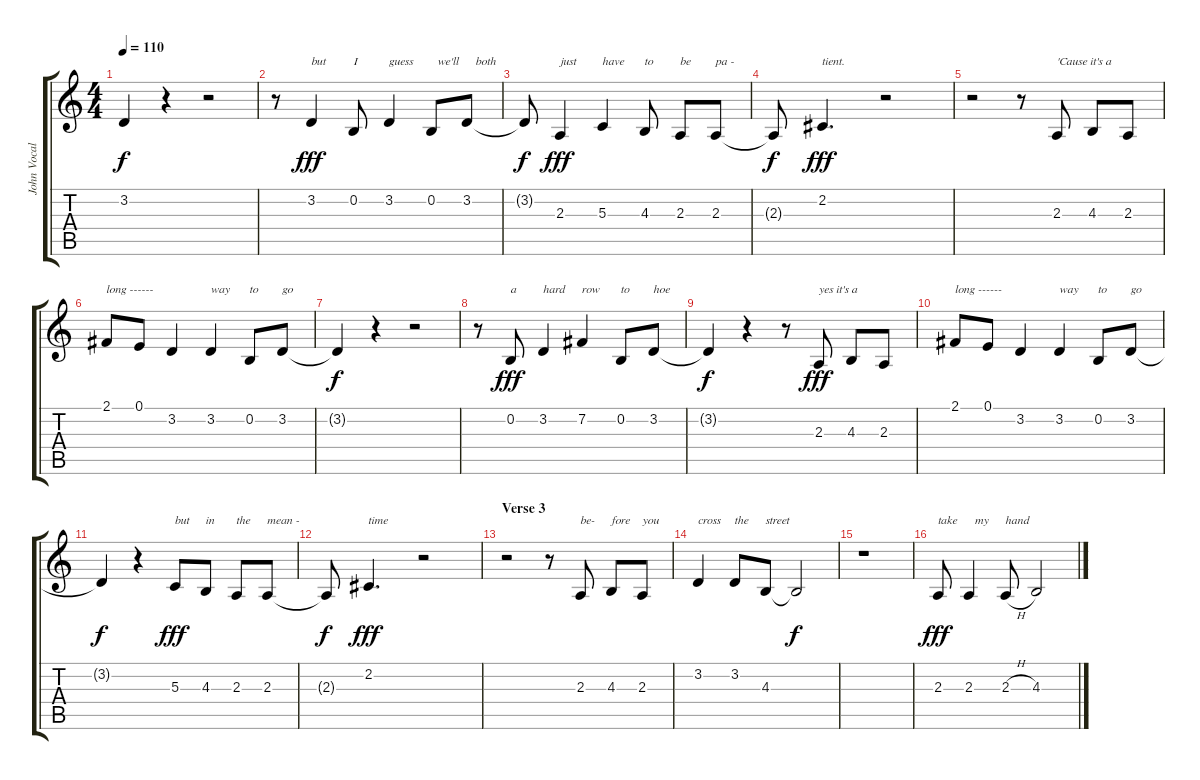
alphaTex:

\track ("John Vocals" "John Vocal") {instrument clarinet}
\staff {score tabs}
\tuning (E4 B3 G3 D3 A2 E2) {hide}
\ts (4 4)
\tempo 110
\clef g2
\ks c
3.2{t}.4{dy f} r.4 r.2 |
r.8 3.2.4{txt "but" dy fff} 0.2.8{txt "I"} 3.2.4{txt "guess"} 0.2.8{txt "  we'll"} 3.2.8{txt "   both"} |
3.2{t}.8{dy f} 2.3.4{txt "just" dy fff} 5.3.4{txt "have"} 4.3.8{txt "to"} 2.3.8{txt "be"} 2.3.8{txt "pa -"} |
2.3{t}.8{dy f} 2.2.4{d txt "tient." dy fff} r.2 |
r.2 r.8 2.3.8{txt "'Cause it's a"} 4.3.8 2.3.8 |
2.1.8{txt "long ------"} 0.1.8{txt " "} 3.2.4{txt " "} 3.2.4{txt "way"} 0.2.8{txt "to"} 3.2.8{txt "go"} |
3.2{t}.4{dy f} r.4 r.2 |
r.8 0.2.8{txt "a" dy fff} 3.2.4{txt "hard"} 7.2.4{txt "row"} 0.2.8{txt "to"} 3.2.8{txt "hoe"} |
3.2{t}.4{dy f} r.4 r.8 2.3.8{txt "yes it's a" dy fff} 4.3.8 2.3.8 |
2.1.8{txt "long ------"} 0.1.8{txt " "} 3.2.4{txt " "} 3.2.4{txt "way"} 0.2.8{txt "to"} 3.2.8{txt "go"} |
3.2{t}.4{dy f} r.4{txt " "} 5.3.8{txt "but" dy fff} 4.3.8{txt "in"} 2.3.8{txt "the"} 2.3.8{txt "mean -"} |
2.3{t}.8{dy f} 2.2.4{d txt "time" dy fff} r.2 |
\section ("" "Verse 3")
r.2 r.8 2.3.8{txt "be-"} 4.3.8{txt "fore"} 2.3.8{txt "you"} |
3.2.4{txt "cross"} 3.2.8{txt "the"} 4.3.8{txt "street"} 4.3{t}.2{dy f} |
r.1 |
2.3.8{txt "take" dy fff} 2.3.4{txt "  my"} 2.3{h}.8{txt "hand"} 4.3.2
